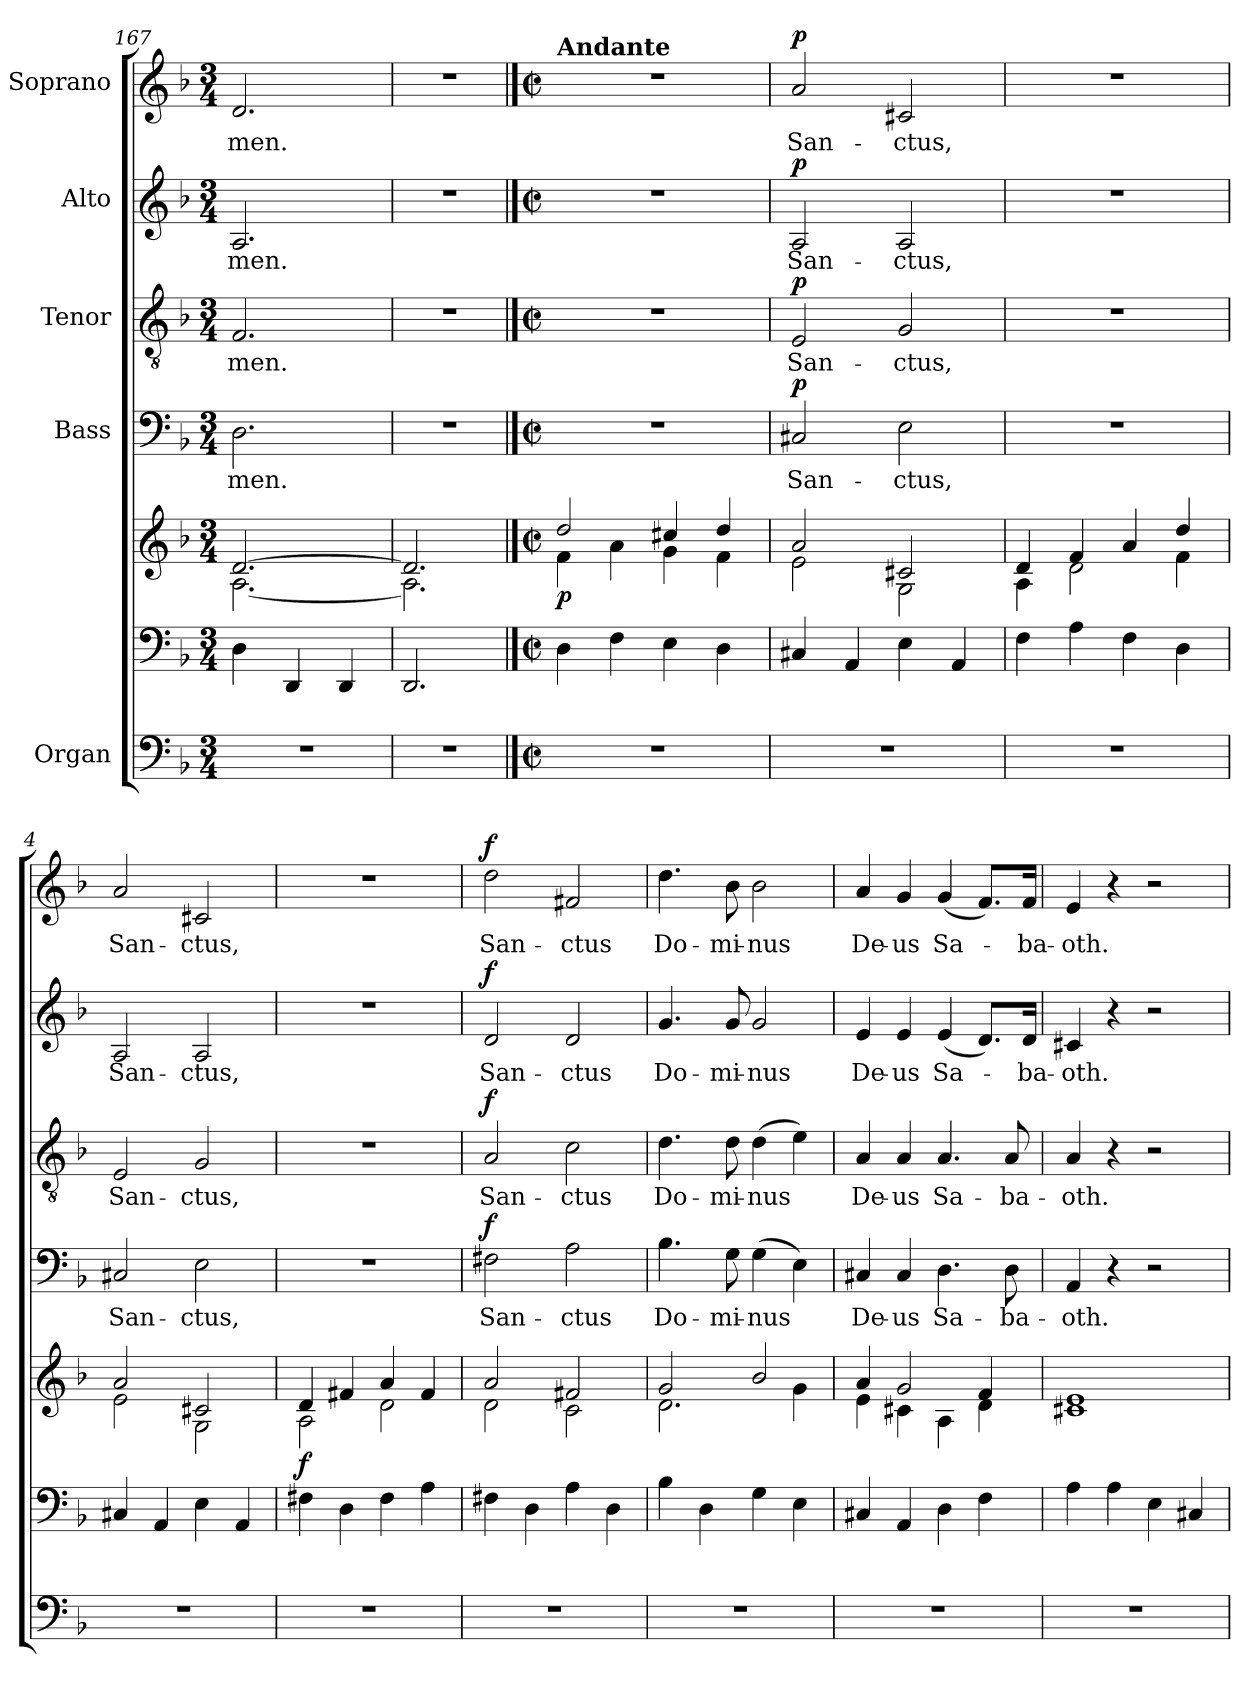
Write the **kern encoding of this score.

**kern	**kern	**kern	**dynam	**kern	**text	**dynam	**kern	**text	**dynam	**kern	**text	**dynam	**kern	**text	**dynam
*part5	*part5	*part5	*part5	*part4	*part4	*part4	*part3	*part3	*part3	*part2	*part2	*part2	*part1	*part1	*part1
*staff7	*staff6	*staff5	*staff5/6/7	*staff4	*staff4	*staff4	*staff3	*staff3	*staff3	*staff2	*staff2	*staff2	*staff1	*staff1	*staff1
*I"Organ	*	*	*	*I"Bass	*	*	*I"Tenor	*	*	*I"Alto	*	*	*I"Soprano	*	*
!!LO:LB:g=z
*clefF4	*clefF4	*clefG2	*	*clefF4	*	*	*clefGv2	*	*	*clefG2	*	*	*clefG2	*	*
*k[b-]	*k[b-]	*k[b-]	*	*k[b-]	*	*	*k[b-]	*	*	*k[b-]	*	*	*k[b-]	*	*
*M3/4	*M3/4	*M3/4	*	*M3/4	*	*	*M3/4	*	*	*M3/4	*	*	*M3/4	*	*
=167	=167	=167	=167	=167	=167	=167	=167	=167	=167	=167	=167	=167	=167	=167	=167
*	*	*^	*	*	*	*	*	*	*	*	*	*	*	*	*
!	!	!	!	!	!	!LO:LY:b	!	!	!LO:LY:b	!	!	!LO:LY:b	!	!	!LO:LY:b	!
2.r	4D\	[2.d/	[2.A\	.	2.D\	-men.	.	2.F/	-men.	.	2.A/	-men.	.	2.d/	-men.	.
.	4DD/	.	.	.	.	.	.	.	.	.	.	.	.	.	.	.
.	4DD/	.	.	.	.	.	.	.	.	.	.	.	.	.	.	.
=168	=168	=168	=168	=168	=168	=168	=168	=168	=168	=168	=168	=168	=168	=168	=168	=168
2.r	2.DD/	2.d/]	2.A\]	.	2.r	.	.	2.r	.	.	2.r	.	.	2.r	.	.
!!LO:PB:g=z
==1	==1	==1	==1	==1	==1	==1	==1	==1	==1	==1	==1	==1	==1	==1	==1	==1
*stria5	*stria5	*stria5	*	*	*	*	*	*	*	*	*	*	*	*	*	*
*M2/2	*M2/2	*M2/2	*	*	*M2/2	*	*	*M2/2	*	*	*M2/2	*	*	*M2/2	*	*
*met(c|)	*met(c|)	*met(c|)	*	*	*met(c|)	*	*	*met(c|)	*	*	*met(c|)	*	*	*met(c|)	*	*
!	!	!	!	!	!	!	!	!	!	!	!	!	!	!LO:TX:a:B:t=Andante	!	!
!	!	!	!	!LO:DY:b	!	!	!	!	!	!	!	!	!	!	!	!
1r	4D\	2dd/	4f\	p	1r	.	.	1r	.	.	1r	.	.	1r	.	.
.	4F\	.	4a\	.	.	.	.	.	.	.	.	.	.	.	.	.
.	4E\	4cc#X/	4g\	.	.	.	.	.	.	.	.	.	.	.	.	.
.	4D\	4dd/	4f\	.	.	.	.	.	.	.	.	.	.	.	.	.
=2	=2	=2	=2	=2	=2	=2	=2	=2	=2	=2	=2	=2	=2	=2	=2	=2
!	!	!	!	!	!	!LO:LY:b	!LO:DY:a	!	!LO:LY:b	!LO:DY:a	!	!LO:LY:b	!LO:DY:a	!	!LO:LY:b	!LO:DY:a
1r	4C#X/	2a/	2e\	.	2C#X/	San-	p	2E/	San-	p	2A/	San-	p	2a/	San-	p
.	4AA/	.	.	.	.	.	.	.	.	.	.	.	.	.	.	.
!	!	!	!	!	!	!LO:LY:b	!	!	!LO:LY:b	!	!	!LO:LY:b	!	!	!LO:LY:b	!
.	4E\	2c#X/	2G\	.	2E\	-ctus,	.	2G/	-ctus,	.	2A/	-ctus,	.	2c#X/	-ctus,	.
.	4AA/	.	.	.	.	.	.	.	.	.	.	.	.	.	.	.
=3	=3	=3	=3	=3	=3	=3	=3	=3	=3	=3	=3	=3	=3	=3	=3	=3
1r	4F\	4d/	4A\	.	1r	.	.	1r	.	.	1r	.	.	1r	.	.
.	4A\	4f/	2d\	.	.	.	.	.	.	.	.	.	.	.	.	.
.	4F\	4a/	.	.	.	.	.	.	.	.	.	.	.	.	.	.
.	4D\	4dd/	4f\	.	.	.	.	.	.	.	.	.	.	.	.	.
=4	=4	=4	=4	=4	=4	=4	=4	=4	=4	=4	=4	=4	=4	=4	=4	=4
!	!	!	!	!	!	!LO:LY:b	!	!	!LO:LY:b	!	!	!LO:LY:b	!	!	!LO:LY:b	!
1r	4C#X/	2a/	2e\	.	2C#X/	San-	.	2E/	San-	.	2A/	San-	.	2a/	San-	.
.	4AA/	.	.	.	.	.	.	.	.	.	.	.	.	.	.	.
!	!	!	!	!	!	!LO:LY:b	!	!	!LO:LY:b	!	!	!LO:LY:b	!	!	!LO:LY:b	!
.	4E\	2c#X/	2G\	.	2E\	-ctus,	.	2G/	-ctus,	.	2A/	-ctus,	.	2c#X/	-ctus,	.
.	4AA/	.	.	.	.	.	.	.	.	.	.	.	.	.	.	.
=5	=5	=5	=5	=5	=5	=5	=5	=5	=5	=5	=5	=5	=5	=5	=5	=5
!	!	!	!	!LO:DY:a=2	!	!	!	!	!	!	!	!	!	!	!	!
1r	4F#X\	4d/	2A\	f	1r	.	.	1r	.	.	1r	.	.	1r	.	.
.	4D\	4f#X/	.	.	.	.	.	.	.	.	.	.	.	.	.	.
.	4F#\	4a/	2d\	.	.	.	.	.	.	.	.	.	.	.	.	.
.	4A\	4f#/	.	.	.	.	.	.	.	.	.	.	.	.	.	.
=6	=6	=6	=6	=6	=6	=6	=6	=6	=6	=6	=6	=6	=6	=6	=6	=6
!	!	!	!	!	!	!LO:LY:b	!LO:DY:a	!	!LO:LY:b	!LO:DY:a	!	!LO:LY:b	!LO:DY:a	!	!LO:LY:b	!LO:DY:a
1r	4F#X\	2a/	2d\	.	2F#X\	San-	f	2A/	San-	f	2d/	San-	f	2dd\	San-	f
.	4D\	.	.	.	.	.	.	.	.	.	.	.	.	.	.	.
!	!	!	!	!	!	!LO:LY:b	!	!	!LO:LY:b	!	!	!LO:LY:b	!	!	!LO:LY:b	!
.	4A\	2f#X/	2c\	.	2A\	-ctus	.	2c\	-ctus	.	2d/	-ctus	.	2f#X/	-ctus	.
.	4D\	.	.	.	.	.	.	.	.	.	.	.	.	.	.	.
=7	=7	=7	=7	=7	=7	=7	=7	=7	=7	=7	=7	=7	=7	=7	=7	=7
!	!	!	!	!	!	!LO:LY:b	!	!	!LO:LY:b	!	!	!LO:LY:b	!	!	!LO:LY:b	!
1r	4B-\	2g/	2.d\	.	4.B-\	Do-	.	4.d\	Do-	.	4.g/	Do-	.	4.dd\	Do-	.
.	4D\	.	.	.	.	.	.	.	.	.	.	.	.	.	.	.
!	!	!	!	!	!	!LO:LY:b	!	!	!LO:LY:b	!	!	!LO:LY:b	!	!	!LO:LY:b	!
.	.	.	.	.	8G\	-mi-	.	8d\	-mi-	.	8g/	-mi-	.	8b-\	-mi-	.
!	!	!	!	!	!	!LO:LY:b	!	!	!LO:LY:b	!	!	!LO:LY:b	!	!	!LO:LY:b	!
.	4G\	2b-/	.	.	(4G\	-nus	.	(4d\	-nus	.	2g/	-nus	.	2b-\	-nus	.
.	4E\	.	4g\	.	4E\)	.	.	4e\)	.	.	.	.	.	.	.	.
!!LO:LB:g=z
=8	=8	=8	=8	=8	=8	=8	=8	=8	=8	=8	=8	=8	=8	=8	=8	=8
!	!	!	!	!	!	!LO:LY:b	!	!	!LO:LY:b	!	!	!LO:LY:b	!	!	!LO:LY:b	!
1r	4C#X/	4a/	4e\	.	4C#X/	De-	.	4A/	De-	.	4e/	De-	.	4a/	De-	.
!	!	!	!	!	!	!LO:LY:b	!	!	!LO:LY:b	!	!	!LO:LY:b	!	!	!LO:LY:b	!
.	4AA/	2g/	4c#X\	.	4C#/	-us	.	4A/	-us	.	4e/	-us	.	4g/	-us	.
!	!	!	!	!	!	!LO:LY:b	!	!	!LO:LY:b	!	!	!LO:LY:b	!	!	!LO:LY:b	!
.	4D\	.	4A\	.	4.D\	Sa-	.	4.A/	Sa-	.	(4e/	Sa-	.	(4g/	Sa-	.
.	4F\	4f/	4d\	.	.	.	.	.	.	.	8.d/L)	.	.	8.f/L)	.	.
!	!	!	!	!	!	!LO:LY:b	!	!	!LO:LY:b	!	!	!	!	!	!	!
.	.	.	.	.	8D\	-ba-	.	8A/	-ba-	.	.	.	.	.	.	.
!	!	!	!	!	!	!	!	!	!	!	!	!LO:LY:b	!	!	!LO:LY:b	!
.	.	.	.	.	.	.	.	.	.	.	16d/Jk	-ba-	.	16f/Jk	-ba-	.
*	*	*v	*v	*	*	*	*	*	*	*	*	*	*	*	*	*
=9	=9	=9	=9	=9	=9	=9	=9	=9	=9	=9	=9	=9	=9	=9	=9
!	!	!	!	!	!LO:LY:b	!	!	!LO:LY:b	!	!	!LO:LY:b	!	!	!LO:LY:b	!
1r	4A\	1c#X 1e	.	4AA/	-oth.	.	4A/	-oth.	.	4c#X/	-oth.	.	4e/	-oth.	.
.	4A\	.	.	4r	.	.	4r	.	.	4r	.	.	4r	.	.
.	4E\	.	.	2r	.	.	2r	.	.	2r	.	.	2r	.	.
.	4C#X/	.	.	.	.	.	.	.	.	.	.	.	.	.	.
=	=	=	=	=	=	=	=	=	=	=	=	=	=	=	=
*-	*-	*-	*-	*-	*-	*-	*-	*-	*-	*-	*-	*-	*-	*-	*-
